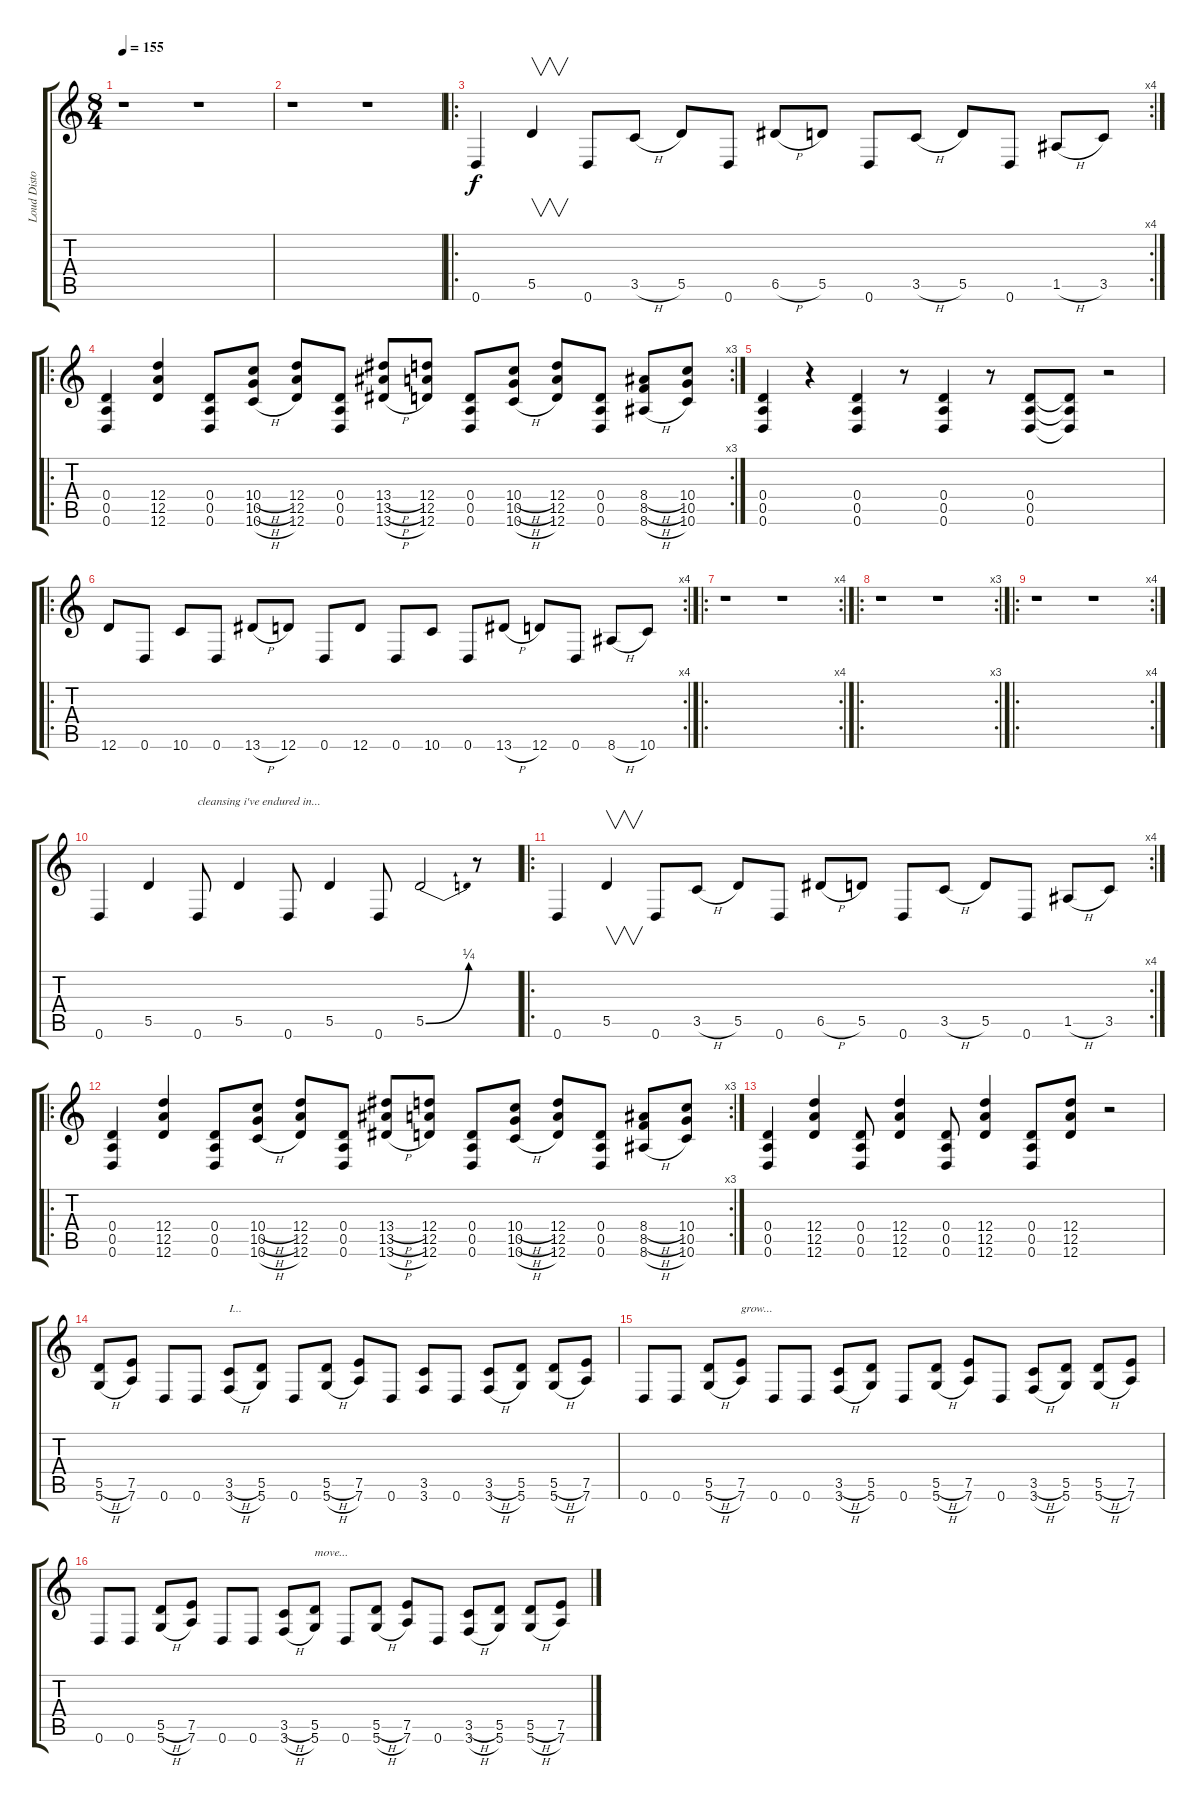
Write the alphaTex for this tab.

\track ("Loud Distorsion" "Loud Disto") {instrument distortionguitar}
\staff {score tabs}
\tuning (E4 B3 G3 D3 A2 D2) {hide}
\ts (8 4)
\tempo 155
\clef g2
\ks c
r.1{dy f} r.1 |
r.1 r.1 |
\ro
\rc 4
0.6.4 5.5.4{v} 0.6.8 3.5{h}.8 5.5.8 0.6.8 6.5{h}.8 5.5.8 0.6.8 3.5{h}.8 5.5.8 0.6.8 1.5{h}.8 3.5.8 |
\ro
\rc 3
(0.4 0.5 0.6).4 (12.4 12.5 12.6).4 (0.4 0.5 0.6).8 (10.4{h} 10.5{h} 10.6{h}).8 (12.4 12.5 12.6).8 (0.4 0.5 0.6).8 (13.4{h} 13.5{h} 13.6{h}).8 (12.4 12.5 12.6).8 (0.4 0.5 0.6).8 (10.4{h} 10.5{h} 10.6{h}).8 (12.4 12.5 12.6).8 (0.4 0.5 0.6).8 (8.4{h} 8.5{h} 8.6{h}).8 (10.4 10.5 10.6).8 |
(0.4 0.5 0.6).4 r.4 (0.4 0.5 0.6).4 r.8 (0.4 0.5 0.6).4 r.8 (0.4 0.5 0.6).8 (0.4{t} 0.5{t} 0.6{t}).8 r.2 |
\ro
\rc 4
12.6.8 0.6.8 10.6.8 0.6.8 13.6{h}.8 12.6.8 0.6.8 12.6.8 0.6.8 10.6.8 0.6.8 13.6{h}.8 12.6.8 0.6.8 8.6{h}.8 10.6.8 |
\ro
\rc 4
r.1 r.1 |
\ro
\rc 3
r.1 r.1 |
\ro
\rc 4
r.1 r.1 |
0.6.4 5.5.4 0.6.8{txt "cleansing i've endured in..."} 5.5.4 0.6.8 5.5.4 0.6.8 5.5{be (bend 0 0 60 1)}.2 r.8 |
\ro
\rc 4
0.6.4 5.5.4{v} 0.6.8 3.5{h}.8 5.5.8 0.6.8 6.5{h}.8 5.5.8 0.6.8 3.5{h}.8 5.5.8 0.6.8 1.5{h}.8 3.5.8 |
\ro
\rc 3
(0.4 0.5 0.6).4 (12.4 12.5 12.6).4 (0.4 0.5 0.6).8 (10.4{h} 10.5{h} 10.6{h}).8 (12.4 12.5 12.6).8 (0.4 0.5 0.6).8 (13.4{h} 13.5{h} 13.6{h}).8 (12.4 12.5 12.6).8 (0.4 0.5 0.6).8 (10.4{h} 10.5{h} 10.6{h}).8 (12.4 12.5 12.6).8 (0.4 0.5 0.6).8 (8.4{h} 8.5{h} 8.6{h}).8 (10.4 10.5 10.6).8 |
(0.4 0.5 0.6).4 (12.4 12.5 12.6).4 (0.4 0.5 0.6).8 (12.4 12.5 12.6).4 (0.4 0.5 0.6).8 (12.4 12.5 12.6).4 (0.4 0.5 0.6).8 (12.4 12.5 12.6).8 r.2 |
(5.5{h} 5.6{h}).8 (7.5 7.6).8 0.6.8 0.6.8 (3.5{h} 3.6{h}).8{txt "I..."} (5.5 5.6).8 0.6.8 (5.5{h} 5.6{h}).8 (7.5 7.6).8 0.6.8 (3.5 3.6).8 0.6.8 (3.5{h} 3.6{h}).8 (5.5 5.6).8 (5.5{h} 5.6{h}).8 (7.5 7.6).8 |
0.6.8 0.6.8 (5.5{h} 5.6{h}).8 (7.5 7.6).8{txt "grow..."} 0.6.8 0.6.8 (3.5{h} 3.6{h}).8 (5.5 5.6).8 0.6.8 (5.5{h} 5.6{h}).8 (7.5 7.6).8 0.6.8 (3.5{h} 3.6{h}).8 (5.5 5.6).8 (5.5{h} 5.6{h}).8 (7.5 7.6).8 |
0.6.8 0.6.8 (5.5{h} 5.6{h}).8 (7.5 7.6).8 0.6.8 0.6.8 (3.5{h} 3.6{h}).8 (5.5 5.6).8{txt "move..."} 0.6.8 (5.5{h} 5.6{h}).8 (7.5 7.6).8 0.6.8 (3.5{h} 3.6{h}).8 (5.5 5.6).8 (5.5{h} 5.6{h}).8 (7.5 7.6).8
